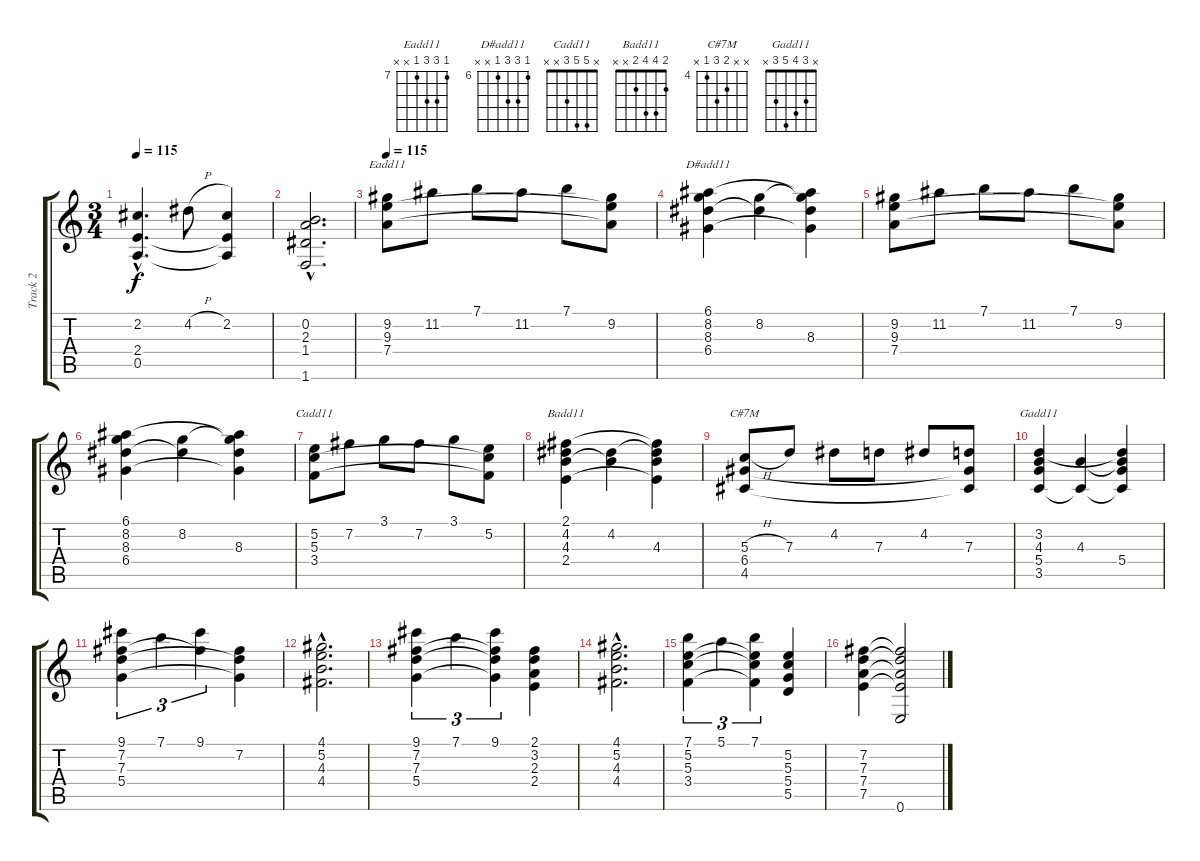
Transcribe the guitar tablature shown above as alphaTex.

\track ("Track 2" "Track 2") {instrument acousticbass}
\staff {score tabs}
\tuning (E4 B3 G3 D3 A2 E2) {hide}
\chord ("Eadd11" 7 9 9 7 x x) {firstfret 7}
\chord ("D#add11" 6 8 8 6 x x) {firstfret 6}
\chord ("Cadd11" x 5 5 3 x x)
\chord ("Badd11" 2 4 4 2 x x)
\chord ("C#7M" x x 5 6 4 x) {firstfret 4}
\chord ("Gadd11" x 3 4 5 3 x)
\ts (3 4)
\tempo 115
\clef g2
\ks c
(2.2{hac} 2.4{hac} 0.5{hac}).4{d dy f} 4.2{h}.8 (2.2 2.4{t} 0.5{t}).4 |
(0.2{hac} 2.3{hac} 1.4{hac} 1.6{hac}).2{d} |
\tempo 115
(9.2 9.3 7.4).8{ch "Eadd11"} 11.2.8 7.1.8 11.2.8 7.1.8 (9.2 9.3{t} 7.4{t}).8 |
(6.1 8.2 8.3 6.4).4{ch "D#add11"} (8.2 8.3{t}).4 (6.1{t} 8.2{t} 8.3 6.4{t}).4 |
(9.2 9.3 7.4).8 11.2.8 7.1.8 11.2.8 7.1.8 (9.2 9.3{t} 7.4{t}).8 |
(6.1 8.2 8.3 6.4).4 (8.2 8.3{t}).4 (6.1{t} 8.2{t} 8.3 6.4{t}).4 |
(5.2 5.3 3.4).8{ch "Cadd11"} 7.2.8 3.1.8 7.2.8 3.1.8 (5.2 5.3{t} 3.4{t}).8 |
(2.1 4.2 4.3 2.4).4{ch "Badd11"} (4.2 4.3{t}).4 (2.1{t} 4.2{t} 4.3 2.4{t}).4 |
(5.3{h} 6.4 4.5).8{ch "C#7M"} 7.3.8 4.2.8 7.3.8 4.2.8 (7.3 6.4{t} 4.5{t}).8 |
(3.2 4.3 5.4 3.5).4{ch "Gadd11"} (4.3 3.5{t}).4 (3.2{t} 4.3{t} 5.4 3.5{t}).4 |
(9.1 7.2 7.3 5.4).4{tu (3 2)} 7.1.4{tu (3 2)} (9.1 7.2{t}).4{tu (3 2)} (7.2 7.3{t} 5.4{t}).4 |
(4.1{hac} 5.2{hac} 4.3{hac} 4.4{hac}).2{d} |
(9.1 7.2 7.3 5.4).4{tu (3 2)} 7.1.4{tu (3 2)} (9.1 7.2{t} 7.3{t} 5.4{t}).4{tu (3 2)} (2.1 3.2 2.3 2.4).4 |
(4.1{hac} 5.2{hac} 4.3{hac} 4.4{hac}).2{d} |
(7.1 5.2 5.3 3.4).4{tu (3 2)} 5.1.4{tu (3 2)} (7.1 5.2{t} 5.3{t} 3.4{t}).4{tu (3 2)} (5.2 5.3 5.4 5.5).4 |
(7.2 7.3 7.4 7.5).4 (7.2{t} 7.3{t} 7.4{t} 7.5{t} 0.6).2
